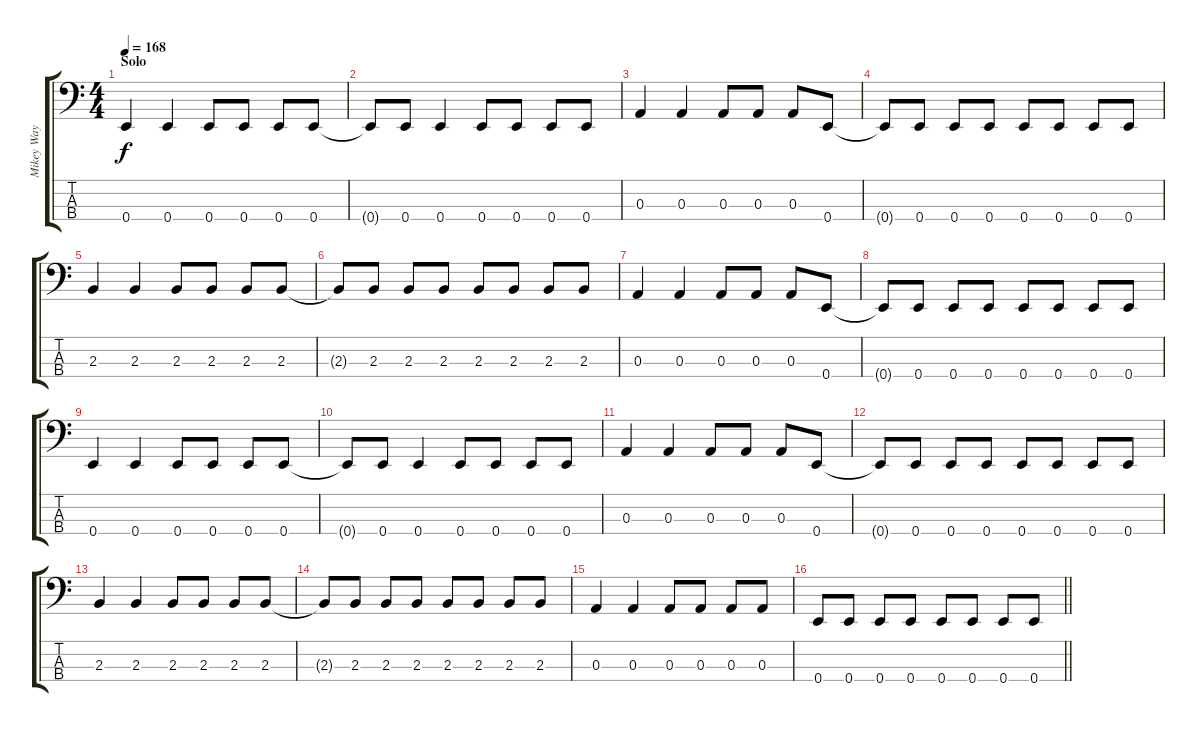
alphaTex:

\track ("Mikey Way" "Mikey Way") {instrument electricbasspick}
\staff {score tabs}
\tuning (G2 D2 A1 E1) {hide}
\ts (4 4)
\section ("" "Solo")
\tempo 168
\clef f4
\ks c
0.4.4{dy f} 0.4.4 0.4.8 0.4.8 0.4.8 0.4.8 |
0.4{t}.8 0.4.8 0.4.4 0.4.8 0.4.8 0.4.8 0.4.8 |
0.3.4 0.3.4 0.3.8 0.3.8 0.3.8 0.4.8 |
0.4{t}.8 0.4.8 0.4.8 0.4.8 0.4.8 0.4.8 0.4.8 0.4.8 |
2.3.4 2.3.4 2.3.8 2.3.8 2.3.8 2.3.8 |
2.3{t}.8 2.3.8 2.3.8 2.3.8 2.3.8 2.3.8 2.3.8 2.3.8 |
0.3.4 0.3.4 0.3.8 0.3.8 0.3.8 0.4.8 |
0.4{t}.8 0.4.8 0.4.8 0.4.8 0.4.8 0.4.8 0.4.8 0.4.8 |
0.4.4 0.4.4 0.4.8 0.4.8 0.4.8 0.4.8 |
0.4{t}.8 0.4.8 0.4.4 0.4.8 0.4.8 0.4.8 0.4.8 |
0.3.4 0.3.4 0.3.8 0.3.8 0.3.8 0.4.8 |
0.4{t}.8 0.4.8 0.4.8 0.4.8 0.4.8 0.4.8 0.4.8 0.4.8 |
2.3.4 2.3.4 2.3.8 2.3.8 2.3.8 2.3.8 |
2.3{t}.8 2.3.8 2.3.8 2.3.8 2.3.8 2.3.8 2.3.8 2.3.8 |
0.3.4 0.3.4 0.3.8 0.3.8 0.3.8 0.3.8 |
\barLineRight lightlight
0.4.8 0.4.8 0.4.8 0.4.8 0.4.8 0.4.8 0.4.8 0.4.8
